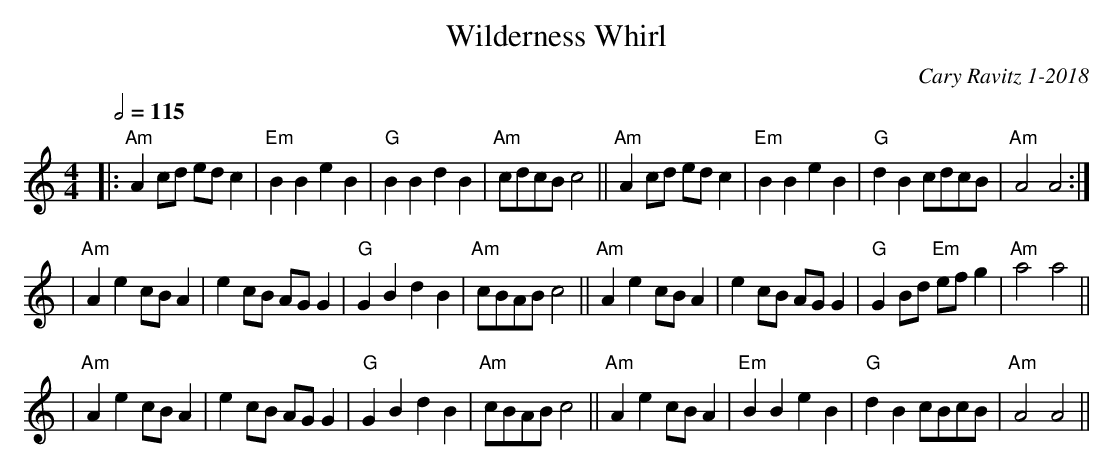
X:1
T: Wilderness Whirl
C: Cary Ravitz 1-2018
L: 1/8
M: 4/4
Q: 1/2=115
K: Am
|: "Am" A2 cd ed c2  | "Em"B2B2e2B2 | "G"B2B2d2 B2 | "Am"cdcB c4|| "Am" A2 cd ed c2  |"Em"B2B2e2B2 | "G"d2B2 cdcB  |"Am"A4 A4 :|
| "Am"A2e2 cBA2| e2cB AG G2 |"G"G2B2d2B2| "Am"cBAB c4 || "Am"A2e2 cBA2 |e2cB AG G2 |  "G"G2 Bd "Em"ef g2 |"Am" a4 a4 ||
| "Am"A2e2 cBA2| e2cB AG G2 |"G"G2B2d2B2| "Am"cBAB c4 || "Am"A2e2 cBA2 |"Em"B2B2e2B2 | "G"d2B2 cBcB |"Am" A4 A4 ||
